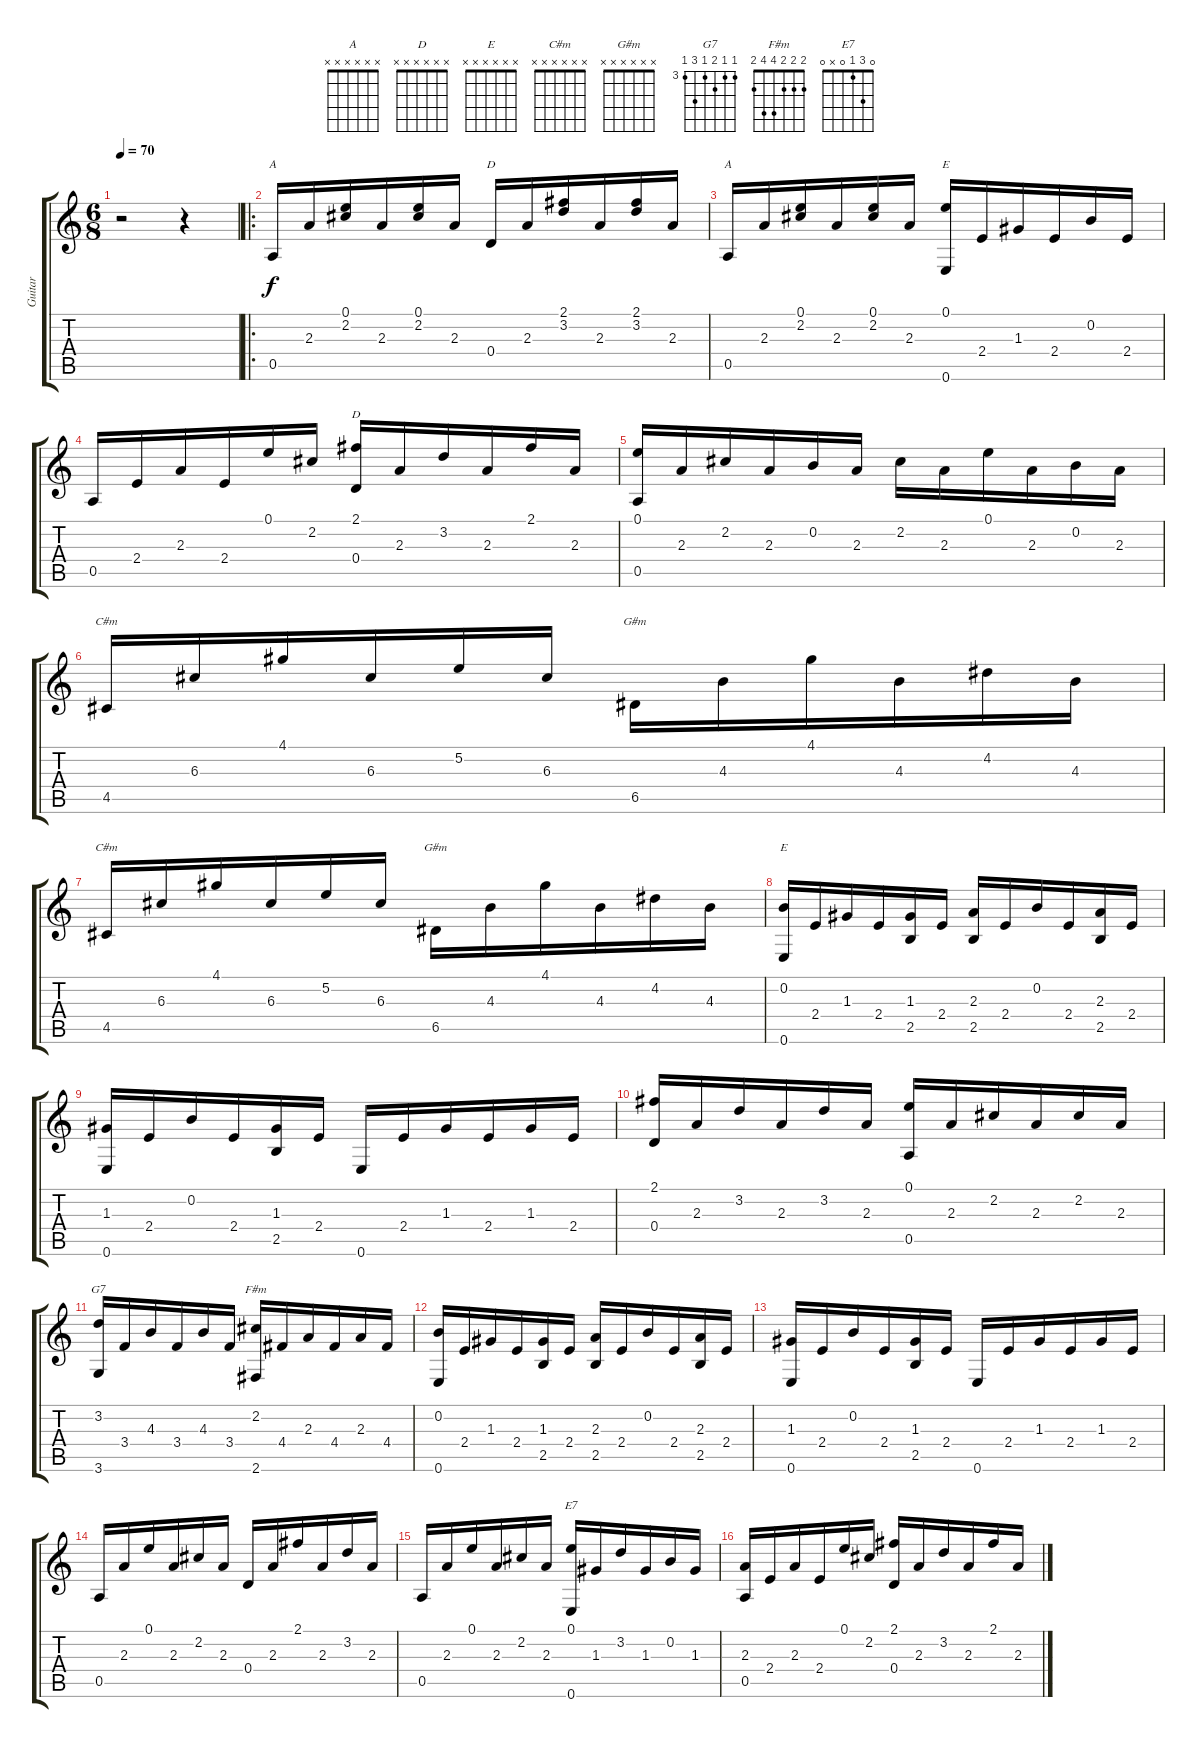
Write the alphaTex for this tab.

\track ("Guitar" "Guitar") {instrument acousticguitarnylon}
\staff {score tabs}
\tuning (E4 B3 G3 D3 A2 E2) {hide}
\chord ("A" 0 2 2 2 0 x)
\chord ("D" 2 3 2 0 x x)
\chord ("A" x x x x x x) {firstfret 0}
\chord ("E" 0 0 1 2 2 0)
\chord ("D" x x x x x x) {firstfret 0}
\chord ("C#m" x 5 6 6 4 4) {firstfret 4}
\chord ("G#m" 4 4 4 6 6 4) {firstfret 4}
\chord ("C#m" x x x x x x) {firstfret 0}
\chord ("G#m" x x x x x x) {firstfret 0}
\chord ("E" x x x x x x) {firstfret 0}
\chord ("G7" 3 3 4 3 5 3) {firstfret 3}
\chord ("F#m" 2 2 2 4 4 2)
\chord ("E7" 0 3 1 0 x 0)
\ts (6 8)
\tempo 70
\clef g2
\ks c
r.2{dy f instrument acousticguitarnylon} r.4 |
\ro
0.5.16{ch "A"} 2.3.16 (0.1 2.2).16 2.3.16 (0.1 2.2).16 2.3.16 0.4.16{ch "D"} 2.3.16 (2.1 3.2).16 2.3.16 (2.1 3.2).16 2.3.16 |
0.5.16{ch "A"} 2.3.16 (0.1 2.2).16 2.3.16 (0.1 2.2).16 2.3.16 (0.1 0.6).16{ch "E"} 2.4.16 1.3.16 2.4.16 0.2.16 2.4.16 |
0.5.16 2.4.16 2.3.16 2.4.16 0.1.16 2.2.16 (2.1 0.4).16{ch "D"} 2.3.16 3.2.16 2.3.16 2.1.16 2.3.16 |
(0.1 0.5).16 2.3.16 2.2.16 2.3.16 0.2.16 2.3.16 2.2.16 2.3.16 0.1.16 2.3.16 0.2.16 2.3.16 |
4.5.16{ch "C#m"} 6.3.16 4.1.16 6.3.16 5.2.16 6.3.16 6.5.16{ch "G#m"} 4.3.16 4.1.16 4.3.16 4.2.16 4.3.16 |
4.5.16{ch "C#m"} 6.3.16 4.1.16 6.3.16 5.2.16 6.3.16 6.5.16{ch "G#m"} 4.3.16 4.1.16 4.3.16 4.2.16 4.3.16 |
(0.2 0.6).16{ch "E"} 2.4.16 1.3.16 2.4.16 (1.3 2.5).16 2.4.16 (2.3 2.5).16 2.4.16 0.2.16 2.4.16 (2.3 2.5).16 2.4.16 |
(1.3 0.6).16 2.4.16 0.2.16 2.4.16 (1.3 2.5).16 2.4.16 0.6.16 2.4.16 1.3.16 2.4.16 1.3.16 2.4.16 |
(2.1 0.4).16 2.3.16 3.2.16 2.3.16 3.2.16 2.3.16 (0.1 0.5).16 2.3.16 2.2.16 2.3.16 2.2.16 2.3.16 |
(3.2 3.6).16{ch "G7"} 3.4.16 4.3.16 3.4.16 4.3.16 3.4.16 (2.2 2.6).16{ch "F#m"} 4.4.16 2.3.16 4.4.16 2.3.16 4.4.16 |
(0.2 0.6).16 2.4.16 1.3.16 2.4.16 (1.3 2.5).16 2.4.16 (2.3 2.5).16 2.4.16 0.2.16 2.4.16 (2.3 2.5).16 2.4.16 |
(1.3 0.6).16 2.4.16 0.2.16 2.4.16 (1.3 2.5).16 2.4.16 0.6.16 2.4.16 1.3.16 2.4.16 1.3.16 2.4.16 |
0.5.16 2.3.16 0.1.16 2.3.16 2.2.16 2.3.16 0.4.16 2.3.16 2.1.16 2.3.16 3.2.16 2.3.16 |
0.5.16 2.3.16 0.1.16 2.3.16 2.2.16 2.3.16 (0.1 0.6).16{ch "E7"} 1.3.16 3.2.16 1.3.16 0.2.16 1.3.16 |
(2.3 0.5).16 2.4.16 2.3.16 2.4.16 0.1.16 2.2.16 (2.1 0.4).16 2.3.16 3.2.16 2.3.16 2.1.16 2.3.16
